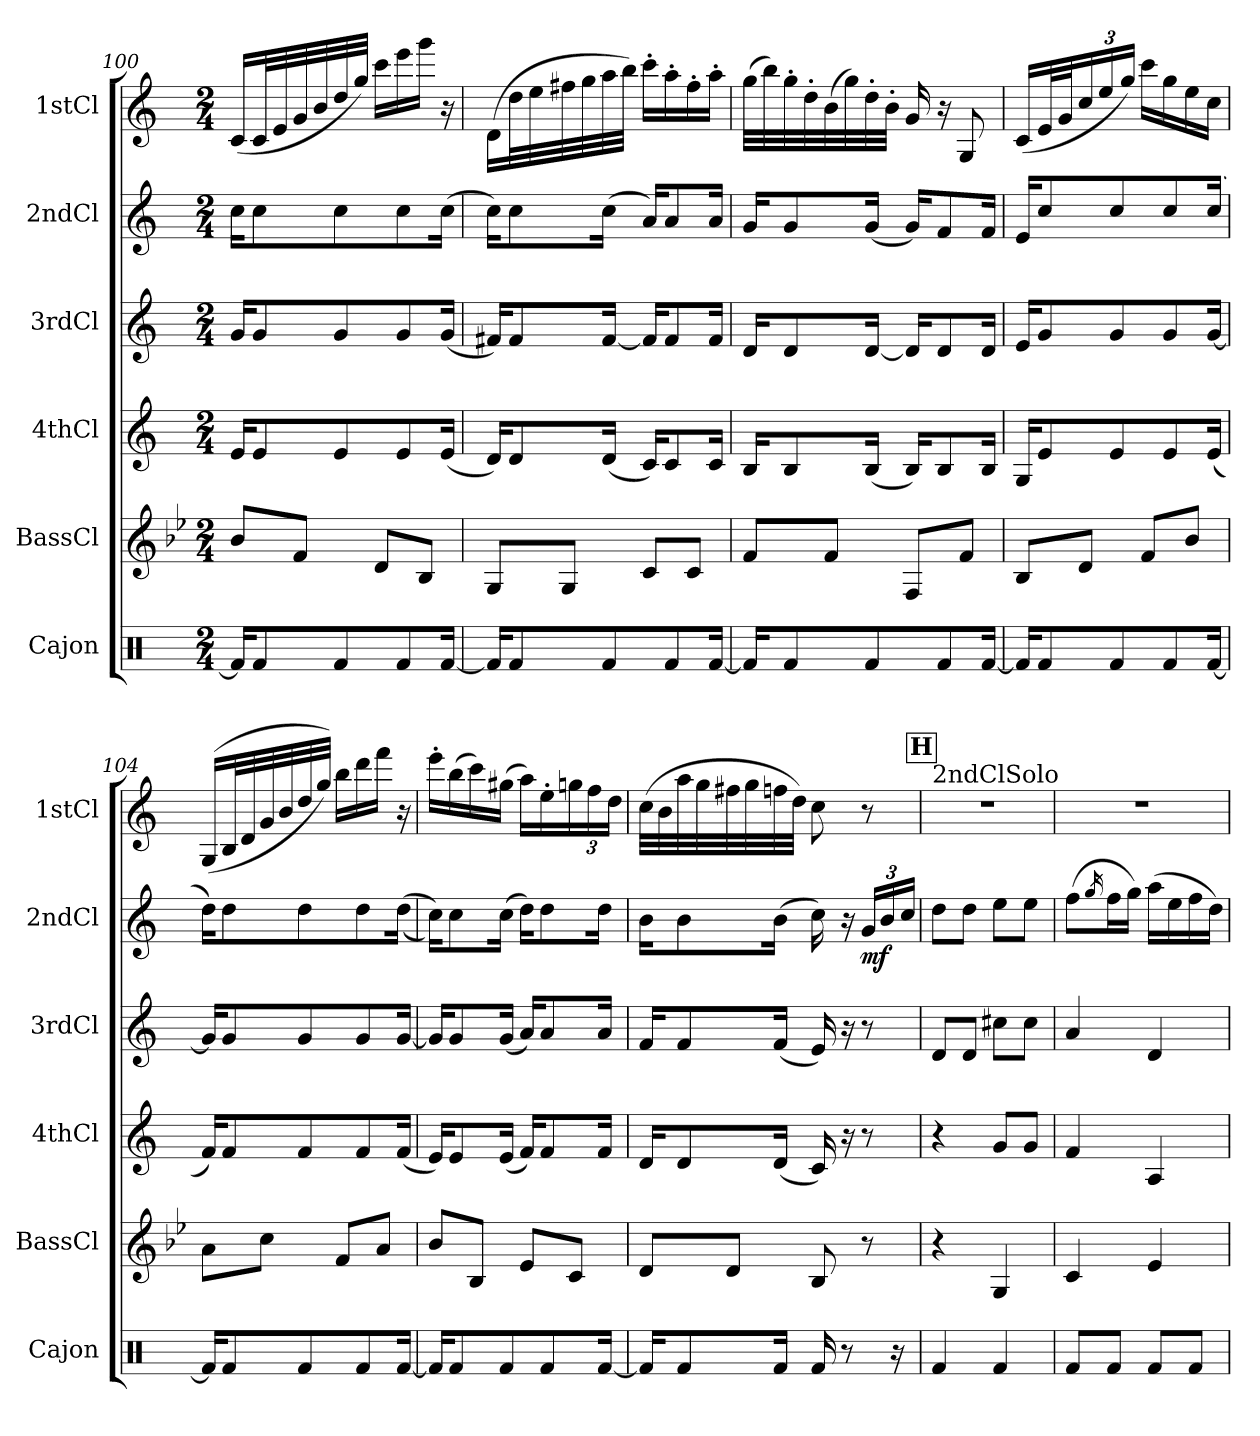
**kern	**kern	**kern	**kern	**kern	**dynam	**kern
*part6	*part5	*part4	*part3	*part2	*part2	*part1
*staff6	*staff5	*staff4	*staff3	*staff2	*staff2	*staff1
*I"Cajon	*I"BassCl	*I"4thCl	*I"3rdCl	*I"2ndCl	*	*I"1stCl
*I'Cajon	*I'BassCl	*I'4thCl	*I'3rdCl	*I'2ndCl	*	*I'1stCl
*clefX	*clefG2	*clefG2	*clefG2	*clefG2	*	*clefG2
*	*ITrd8c14	*ITrd1c2	*ITrd1c2	*ITrd1c2	*	*ITrd1c2
*k[]	*k[b-e-]	*k[b-e-]	*k[b-e-]	*k[b-e-]	*	*k[b-e-]
*M2/4	*M2/4	*M2/4	*M2/4	*M2/4	*	*M2/4
=100	=100	=100	=100	=100	=100	=100
16Rf/KL]	8B-/L	16d/KL	16f/KL	16b-\KL	.	(16B-/LL
8Rf/	.	8d/	8f/	8b-\	.	32B-/L
.	.	.	.	.	.	32d/
.	8F/J	.	.	.	.	32f/
.	.	.	.	.	.	32a/
8Rf/	.	8d/	8f/	8b-\	.	32cc/
.	.	.	.	.	.	32ff/JJJ)
.	8D/L	.	.	.	.	16bb-\LL
8Rf/	.	8d/	8f/	8b-\	.	16ddd\
.	8BB-/J	.	.	.	.	16fff\JJ
[16Rf/Jk	.	(16d/Jk	(16f/Jk	(16b-\Jk	.	16r
!!LO:LB:g=z
=101	=101	=101	=101	=101	=101	=101
16Rf/KL]	8GG/L	16c/KL)	16en/KL)	16b-\KL)	.	(16c\LL
8Rf/	.	8c/	8e/	8b-\	.	32cc\L
.	.	.	.	.	.	32dd\
.	8GG/J	.	.	.	.	32een\
.	.	.	.	.	.	32ff\
8Rf/	.	(16c/Jk	[16e/Jk	(16b-\Jk	.	32gg\
.	.	.	.	.	.	32aa\JJJ)
.	8C/L	16B-/KL)	16e/KL]	16g/KL)	.	16bb-'\LL
8Rf/	.	8B-/	8e/	8g/	.	16gg'\
.	8C/J	.	.	.	.	16ee'\
[16Rf/Jk	.	16B-/Jk	16e/Jk	16g/Jk	.	16gg'\JJ
=102	=102	=102	=102	=102	=102	=102
16Rf/KL]	8F/L	16A/KL	16c/KL	16f/KL	.	(32ff\LLL
.	.	.	.	.	.	32aa\)
8Rf/	.	8A/	8c/	8f/	.	32ff'\
.	.	.	.	.	.	32cc'\
.	8F/J	.	.	.	.	(32a\
.	.	.	.	.	.	32ff\)
8Rf/	.	(16A/Jk	[16c/Jk	(16f/Jk	.	32cc'\
.	.	.	.	.	.	32a'\JJJ
.	8FF/L	16A/KL)	16c/KL]	16f/KL)	.	16f/
8Rf/	.	8A/	8c/	8e-/	.	16r
.	8F/J	.	.	.	.	8F/
[16Rf/Jk	.	16A/Jk	16c/Jk	16e-/Jk	.	.
=103	=103	=103	=103	=103	=103	=103
16Rf/KL]	8BB-/L	16F/KL	16d/KL	16d/KL	.	(16B-/LL
8Rf/	.	8d/	8f/	8b-/	.	32d/L
.	.	.	.	.	.	32f/J
*	*	*	*	*	*	*Xbrackettup
.	8D/J	.	.	.	.	24b-/
.	.	.	.	.	.	24dd/
8Rf/	.	8d/	8f/	8b-/	.	.
.	.	.	.	.	.	24ff/JJ)
.	8F/L	.	.	.	.	16bb-\LL
8Rf/	.	8d/	8f/	8b-/	.	16ff\
.	8B-/J	.	.	.	.	16dd\
[16Rf/Jk	.	(16d/Jk	[16f/Jk	(16b-/Jk	.	16b-\JJ
!!LO:PB:g=z
=104	=104	=104	=104	=104	=104	=104
16Rf/KL]	8A\L	16e-/KL)	16f/KL]	16cc\KL)	.	((16F/LL
8Rf/	.	8e-/	8f/	8cc\	.	32A/L
.	.	.	.	.	.	32c/
.	8c\J	.	.	.	.	32f/
.	.	.	.	.	.	32a/
8Rf/	.	8e-/	8f/	8cc\	.	32cc/
.	.	.	.	.	.	32ff/JJJ))
.	8F/L	.	.	.	.	16aa\LL
8Rf/	.	8e-/	8f/	8cc\	.	16ccc\
.	8A/J	.	.	.	.	16eee-\JJ
[16Rf/Jk	.	(16e-/Jk	[16f/Jk	((16cc\Jk	.	16r
=105	=105	=105	=105	=105	=105	=105
16Rf/KL]	8B-/L	16d/KL)	16f/KL]	16b-\KL))	.	16ddd'\LL
8Rf/	.	8d/	8f/	8b-\	.	(16aa\
.	8BB-/J	.	.	.	.	16bb-\)
8Rf/	.	(16d/Jk	(16f/Jk	(16b-\Jk	.	(16ff#X\JJ
.	8E-/L	16e-/KL)	16g/KL)	16cc\KL)	.	16gg\LL)
8Rf/	.	8e-/	8g/	8cc\	.	16dd'\
.	8C/J	.	.	.	.	24ffn\
.	.	.	.	.	.	24ee-\
[16Rf/Jk	.	16e-/Jk	16g/Jk	16cc\Jk	.	.
.	.	.	.	.	.	24cc\JJ
=106	=106	=106	=106	=106	=106	=106
16Rf/KL]	8D/L	16c/KL	16e-/KL	16a\KL	.	(32b-\LLL
.	.	.	.	.	.	32a\
8Rf/	.	8c/	8e-/	8a\	.	32gg\
.	.	.	.	.	.	32ff\
.	8D/J	.	.	.	.	32een\
.	.	.	.	.	.	32ff\
16Rf/Jk	.	(16c/Jk	(16e-/Jk	(16a\Jk	.	32ee-X\
.	.	.	.	.	.	32cc\JJJ)
16Rf/	8BB-/	16B-/)	16d/)	16b-\)	.	8b-\
8r	.	16r	16r	16r	.	.
*	*	*	*	*Xbrackettup	*	*
!	!	!	!	!	!LO:DY:b	!
.	8r	8r	8r	24f/LL	mf	8r
.	.	.	.	24a/	.	.
16r	.	.	.	.	.	.
.	.	.	.	24b-/JJ	.	.
!!LO:LB:g=z
!!LO:REH:place=s1:a:B:fs=14:t=H
=107	=107	=107	=107	=107	=107	=107
!	!	!	!	!	!	!LO:TX:a:t=2ndClSolo
4Rf/	4r	4r	8c/L	8cc\L	.	2r
.	.	.	8c/J	8cc\J	.	.
4Rf/	4GG/	8f/L	8bn\L	8dd\L	.	.
.	.	8f/J	8b\J	8dd\J	.	.
=108	=108	=108	=108	=108	=108	=108
8Rf/L	4C/	4e-/	4g/	(8ee-\L	.	2r
.	.	.	.	16qff/	.	.
8Rf/J	.	.	.	16ee-\L	.	.
.	.	.	.	16ff\JJ)	.	.
8Rf/L	4E-/	4G/	4c/	(16gg\LL	.	.
.	.	.	.	16dd\	.	.
8Rf/J	.	.	.	16ee-\	.	.
.	.	.	.	16cc\JJ)	.	.
=	=	=	=	=	=	=
*-	*-	*-	*-	*-	*-	*-
